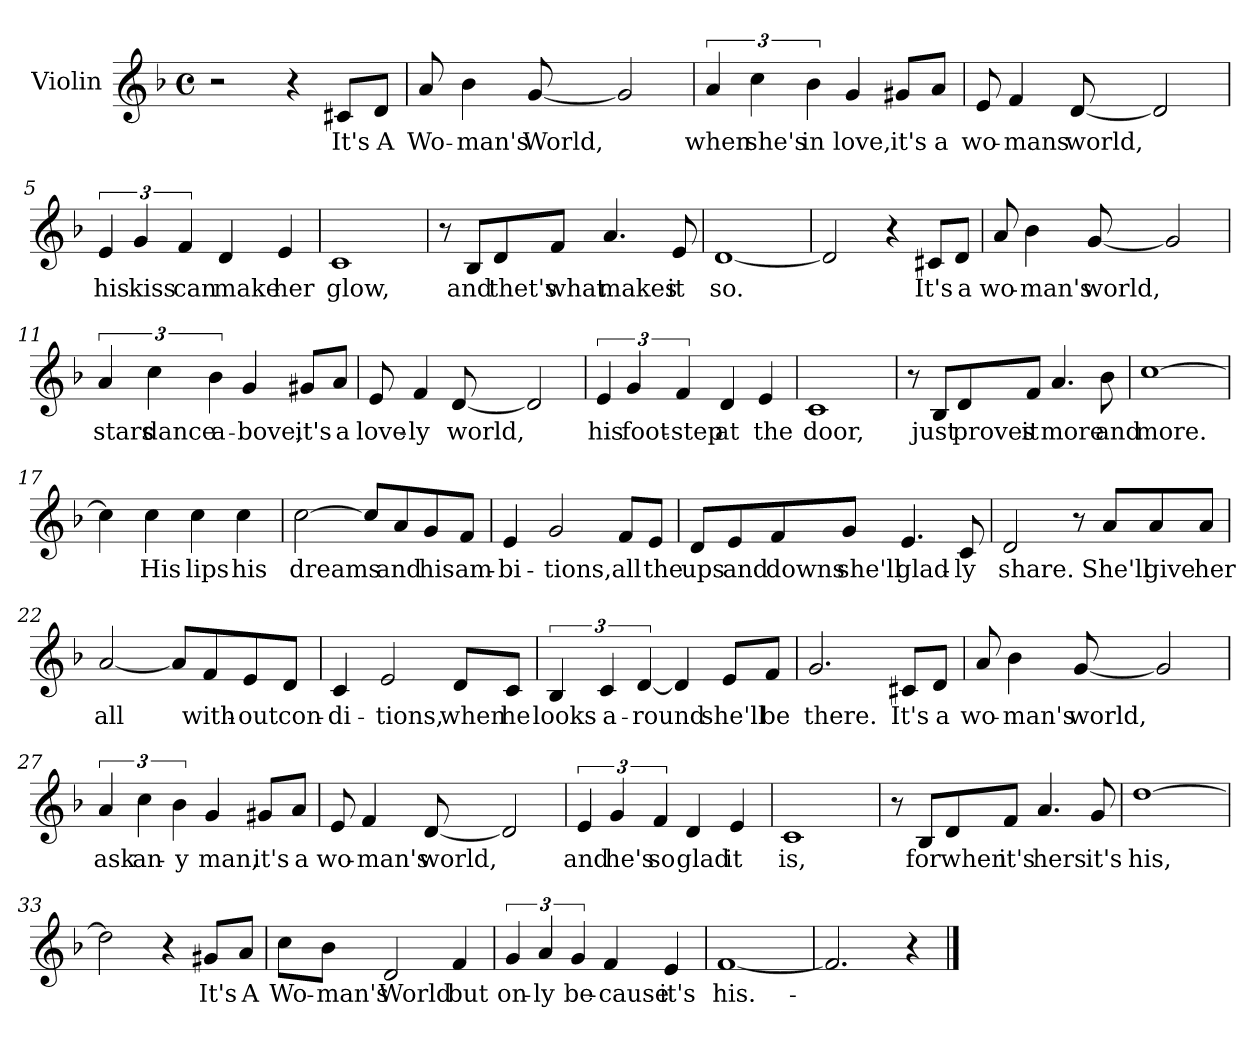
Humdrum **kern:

**kern	**text
*part1	*part1
*staff1	*staff1
*I"Violin	*
*I'Vln	*
*clefG2	*
*k[b-]	*
*F:	*
*M4/4	*
*met(c)	*
=1	=1
2r	.
4r	.
8c#X/L	It's
8d/J	A
=2	=2
8a/	Wo-
4b-\	-man's
[8g/	World,
2g/]	.
=3	=3
6a/	when
6cc\	she's
6b-\	in
4g/	love,
8g#X/L	it's
8a/J	a
=4	=4
8e/	wo-
4f/	-mans
[8d/	world,
2d/]	.
=5	=5
6e/	his
6g/	kiss
6f/	can
4d/	make
4e/	her
!!LO:LB:g=z
=6	=6
1c	glow,
=7	=7
8r	.
8B-/L	and
8d/	thet's
8f/J	what
4.a/	makes
8e/	it
=8	=8
[1d	so.
=9	=9
2d/]	.
4r	.
8c#X/L	It's
8d/J	a
=10	=10
8a/	wo-
4b-\	-man's
[8g/	world,
2g/]	.
!!LO:LB:g=z
=11	=11
6a/	stars
6cc\	dance
6b-\	a-
4g/	-bove,
8g#X/L	it's
8a/J	a
=12	=12
8e/	love-
4f/	-ly
[8d/	world,
2d/]	.
=13	=13
6e/	his
6g/	foot-
6f/	-step
4d/	at
4e/	the
=14	=14
1c	door,
=15	=15
8r	.
8B-/L	just
8d/	proves
8f/J	it
4.a/	more
8b-\	and
!!LO:LB:g=z
=16	=16
[1cc	more.
=17	=17
4cc\]	.
4cc\	His
4cc\	lips
4cc\	his
=18	=18
[2cc\	dreams
8cc/L]	.
8a/	and
8g/	his
8f/J	am-
=19	=19
4e/	-bi-
2g/	-tions,
8f/L	all
8e/J	the
=20	=20
8d/L	ups
8e/	and
8f/	downs
8g/J	she'll
4.e/	glad-
8c/	-ly
!!LO:LB:g=z
=21	=21
2d/	share.
8r	.
8a/L	She'll
8a/	give
8a/J	her
=22	=22
[2a/	all
8a/L]	.
8f/	with-
8e/	-out
8d/J	con-
=23	=23
4c/	-di-
2e/	-tions,
8d/L	when
8c/J	he
=24	=24
6B-/	looks
6c/	a-
[6d/	-round
4d/]	.
8e/L	she'll
8f/J	be
=25	=25
2.g/	there.
8c#X/L	It's
8d/J	a
!!LO:LB:g=z
=26	=26
8a/	wo-
4b-\	-man's
[8g/	world,
2g/]	.
=27	=27
6a/	ask
6cc\	an-
6b-\	-y
4g/	man,
8g#X/L	it's
8a/J	a
=28	=28
8e/	wo-
4f/	-man's
[8d/	world,
2d/]	.
=29	=29
6e/	and
6g/	he's
6f/	so
4d/	glad
4e/	it
=30	=30
1c	is,
!!LO:LB:g=z
=31	=31
8r	.
8B-/L	for
8d/	when
8f/J	it's
4.a/	hers
8g/	it's
=32	=32
[1dd	his,
=33	=33
2dd\]	.
4r	.
8g#X/L	It's
8a/J	A
=34	=34
8cc\L	Wo-
8b-\J	-man's
2d/	World
4f/	but
=35	=35
6g/	on-
6a/	-ly
6g/	be-
4f/	-cause
4e/	it's
=36	=36
[1f	his.-
=37	=37
2.f/]	.
4r	.
==	==
*-	*-
